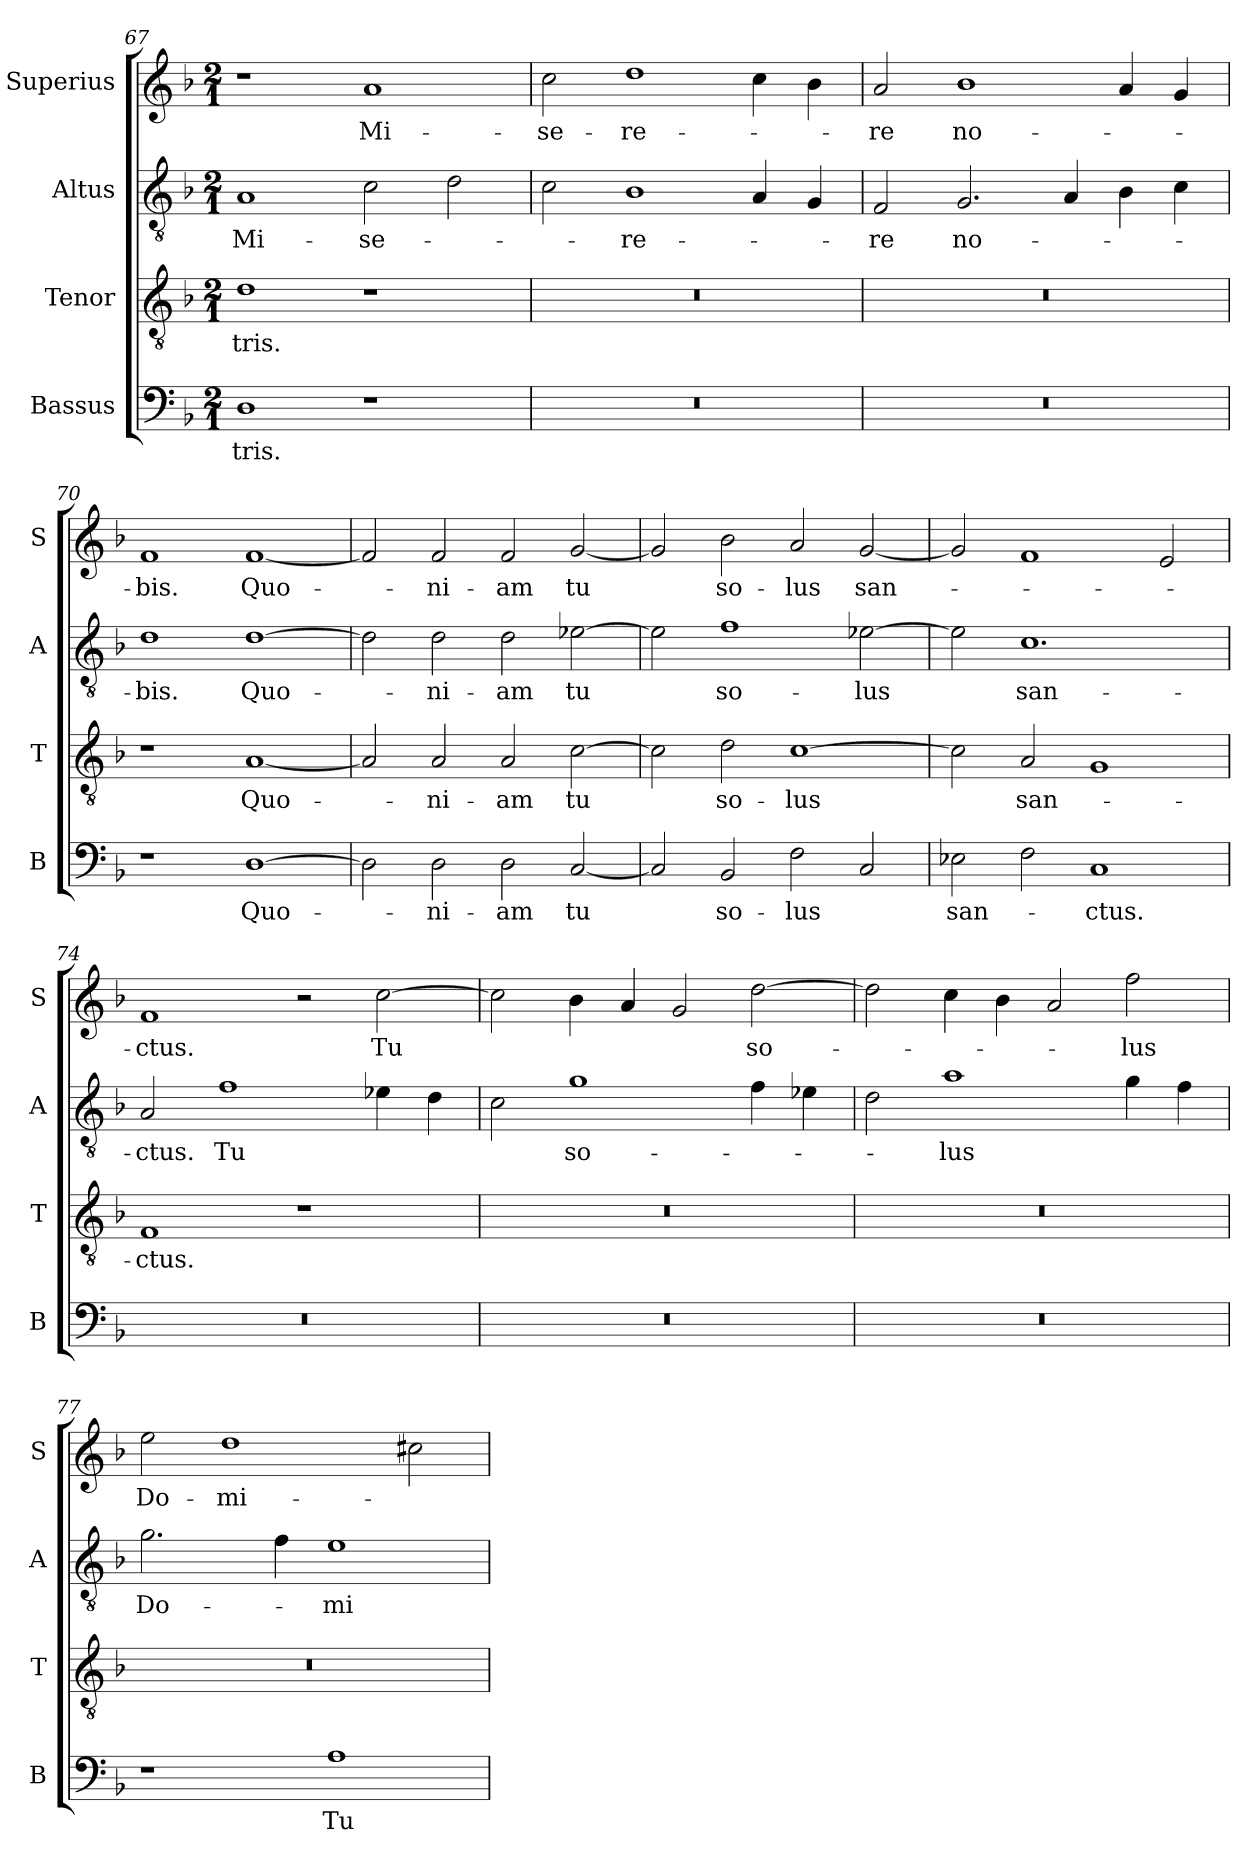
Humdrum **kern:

**kern	**text	**kern	**text	**kern	**text	**kern	**text
*part4	*part4	*part3	*part3	*part2	*part2	*part1	*part1
*staff4	*staff4	*staff3	*staff3	*staff2	*staff2	*staff1	*staff1
*I"Bassus	*	*I"Tenor	*	*I"Altus	*	*I"Superius	*
*I'B	*	*I'T	*	*I'A	*	*I'S	*
*clefF4	*	*clefGv2	*	*clefGv2	*	*clefG2	*
*k[b-]	*	*k[b-]	*	*k[b-]	*	*k[b-]	*
*M2/1	*	*M2/1	*	*M2/1	*	*M2/1	*
=67	=67	=67	=67	=67	=67	=67	=67
1D	-tris.	1d	-tris.	1A	Mi-	1r	.
1r	.	1r	.	2c	-se-	1a	Mi-
.	.	.	.	2d	.	.	.
=68	=68	=68	=68	=68	=68	=68	=68
0r	.	0r	.	2c	.	2cc	-se-
.	.	.	.	1B-	-re-	1dd	-re-
.	.	.	.	4A	.	4cc	.
.	.	.	.	4G	.	4b-	.
=69	=69	=69	=69	=69	=69	=69	=69
0r	.	0r	.	2F	-re	2a	-re
.	.	.	.	2.G	no-	1b-	no-
.	.	.	.	4A	.	.	.
.	.	.	.	4B-	.	4a	.
.	.	.	.	4c	.	4g	.
=70	=70	=70	=70	=70	=70	=70	=70
1r	.	1r	.	1d	-bis.	1f	-bis.
[1D	Quo-	[1A	Quo-	[1d	Quo-	[1f	Quo-
=71	=71	=71	=71	=71	=71	=71	=71
2D]	.	2A]	.	2d]	.	2f]	.
2D	-ni-	2A	-ni-	2d	-ni-	2f	-ni-
2D	-am	2A	-am	2d	-am	2f	-am
[2C	tu	[2c	tu	[2e-i	tu	[2g	tu
=72	=72	=72	=72	=72	=72	=72	=72
2C]	.	2c]	.	2e-]	.	2g]	.
2BB-	so-	2d	so-	1f	so-	2b-	so-
2F	-lus	[1c	-lus	.	.	2a	-lus
2C	.	.	.	[2e-i	-lus	[2g	san-
=73	=73	=73	=73	=73	=73	=73	=73
2E-i	san-	2c]	.	2e-]	.	2g]	.
2F	.	2A	san-	1.c	san-	1f	.
1C	-ctus.	1G	.	.	.	.	.
.	.	.	.	.	.	2e	.
=74	=74	=74	=74	=74	=74	=74	=74
0r	.	1F	-ctus.	2A	-ctus.	1f	-ctus.
.	.	.	.	1f	Tu	.	.
.	.	1r	.	.	.	2r	.
.	.	.	.	4e-i	.	[2cc	Tu
.	.	.	.	4d	.	.	.
=75	=75	=75	=75	=75	=75	=75	=75
0r	.	0r	.	2c	.	2cc]	.
.	.	.	.	1g	so-	4b-	.
.	.	.	.	.	.	4a	.
.	.	.	.	.	.	2g	.
.	.	.	.	4f	.	[2dd	so-
.	.	.	.	4e-i	.	.	.
=76	=76	=76	=76	=76	=76	=76	=76
0r	.	0r	.	2d	.	2dd]	.
.	.	.	.	1a	-lus	4cc	.
.	.	.	.	.	.	4b-	.
.	.	.	.	.	.	2a	.
.	.	.	.	4g	.	2ff	-lus
.	.	.	.	4f	.	.	.
=77	=77	=77	=77	=77	=77	=77	=77
1r	.	0r	.	2.g	Do-	2ee	Do-
.	.	.	.	.	.	1dd	-mi-
.	.	.	.	4f	.	.	.
1A	Tu	.	.	1e	-mi-	.	.
.	.	.	.	.	.	2cc#X	.
=	=	=	=	=	=	=	=
*-	*-	*-	*-	*-	*-	*-	*-
